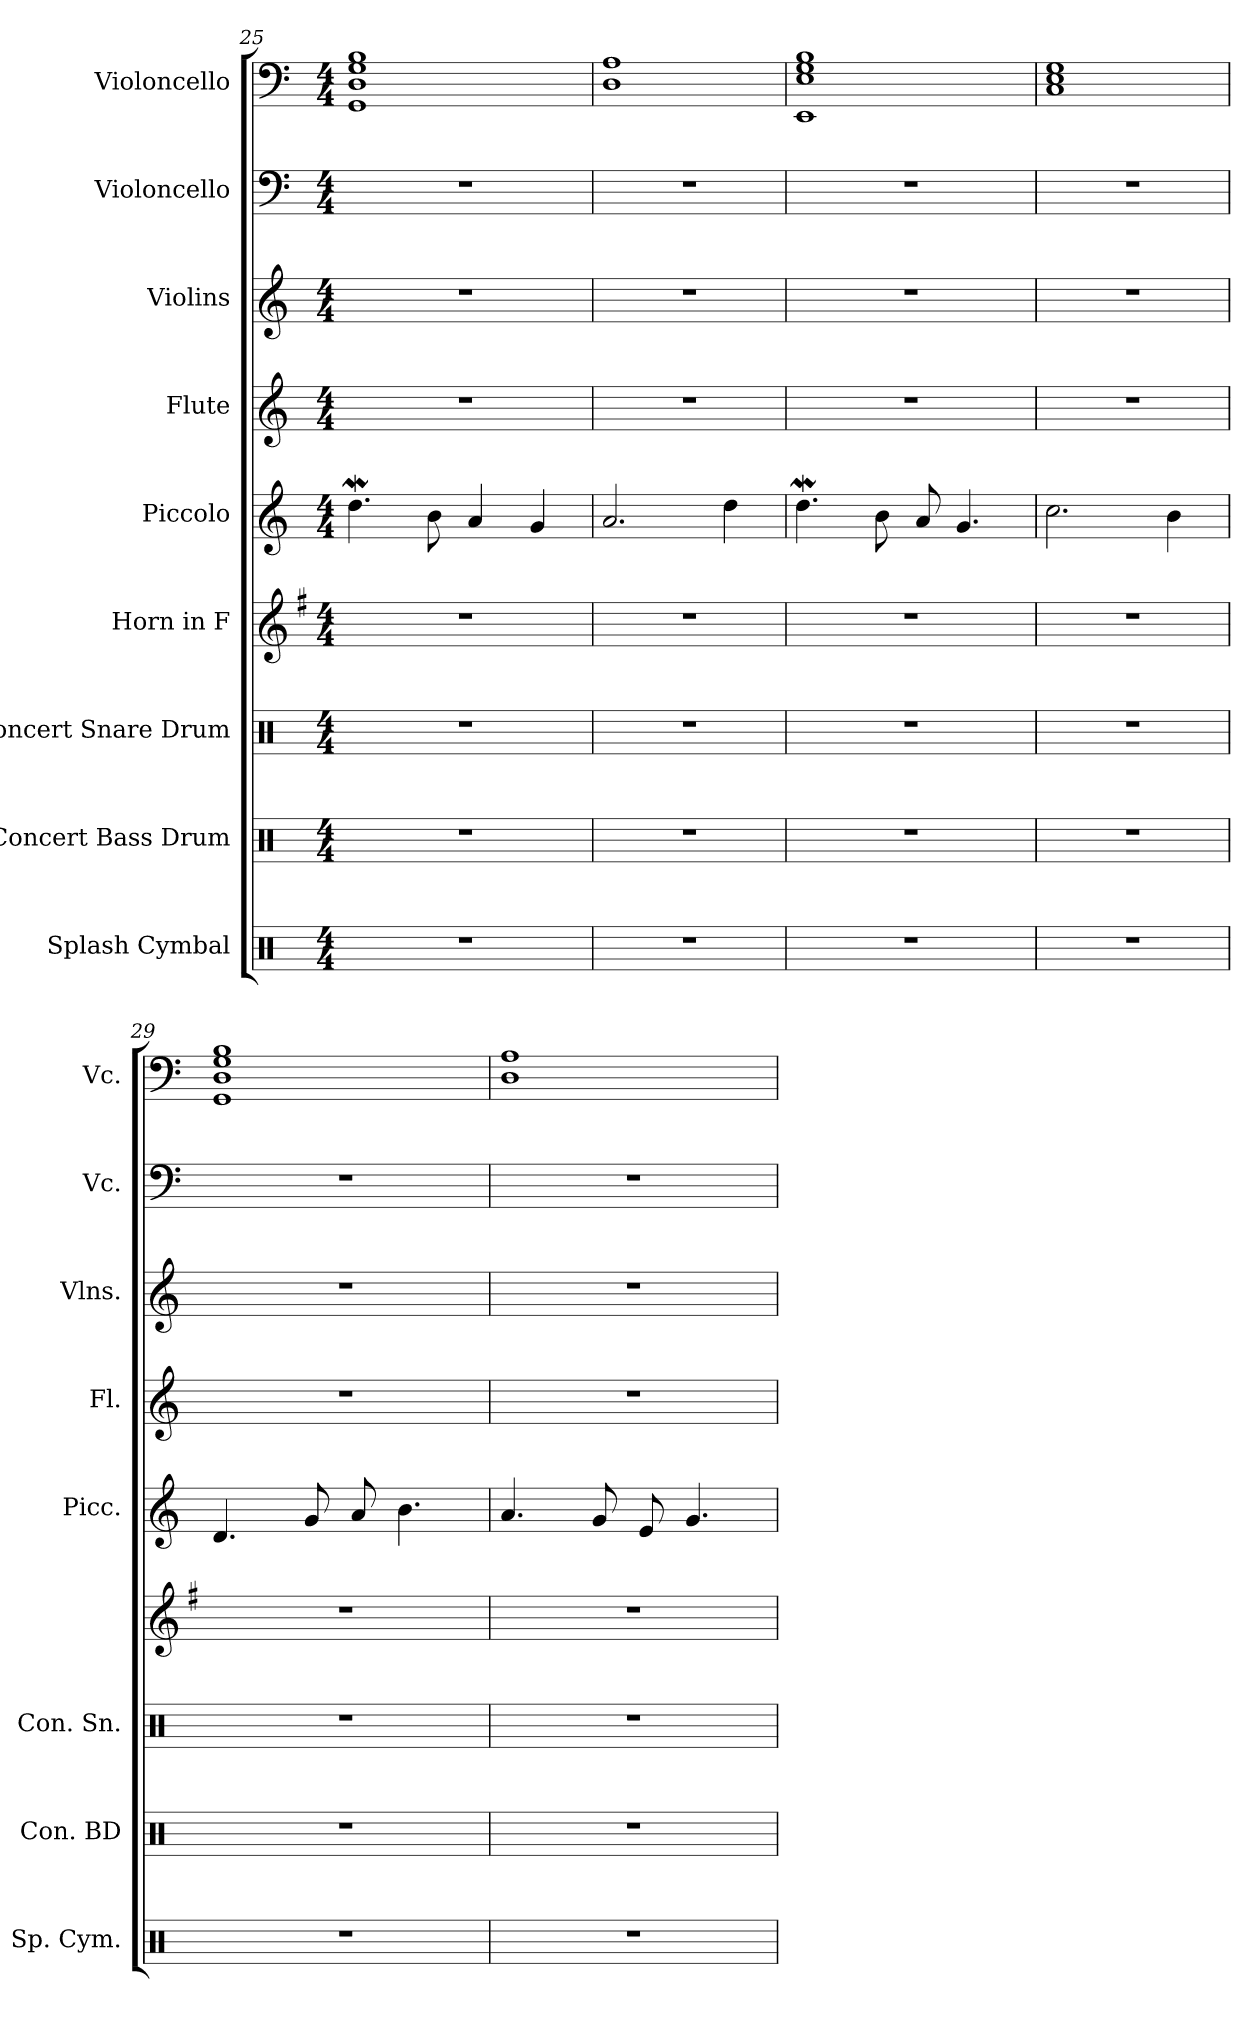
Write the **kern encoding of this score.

**kern	**kern	**kern	**kern	**kern	**kern	**kern	**kern	**kern
*part9	*part8	*part7	*part6	*part5	*part4	*part3	*part2	*part1
*staff9	*staff8	*staff7	*staff6	*staff5	*staff4	*staff3	*staff2	*staff1
*I"Splash Cymbal	*I"Concert Bass Drum	*I"Concert Snare Drum	*I"Horn in F	*I"Piccolo	*I"Flute	*I"Violins	*I"Violoncello	*I"Violoncello
*I'Sp. Cym.	*I'Con. BD	*I'Con. Sn.	*	*I'Picc.	*I'Fl.	*I'Vlns.	*I'Vc.	*I'Vc.
*clefX	*clefX	*clefX	*clefG2	*clefG2	*clefG2	*clefG2	*clefF4	*clefF4
*	*	*	*ITrd4c7	*ITrd-7c-12	*	*	*	*
*k[]	*k[]	*k[]	*k[]	*k[]	*k[]	*k[]	*k[]	*k[]
*M4/4	*M4/4	*M4/4	*M4/4	*M4/4	*M4/4	*M4/4	*M4/4	*M4/4
=25	=25	=25	=25	=25	=25	=25	=25	=25
1r	1r	1r	1r	4.dddW\	1r	1r	1r	1GG 1D 1G 1B
.	.	.	.	8bb\	.	.	.	.
.	.	.	.	4aa/	.	.	.	.
.	.	.	.	4gg/	.	.	.	.
=26	=26	=26	=26	=26	=26	=26	=26	=26
1r	1r	1r	1r	2.aa/	1r	1r	1r	1D 1A
.	.	.	.	4ddd\	.	.	.	.
=27	=27	=27	=27	=27	=27	=27	=27	=27
1r	1r	1r	1r	4.dddW\	1r	1r	1r	1EE 1E 1G 1B
.	.	.	.	8bb\	.	.	.	.
.	.	.	.	8aa/	.	.	.	.
.	.	.	.	4.gg/	.	.	.	.
=28	=28	=28	=28	=28	=28	=28	=28	=28
1r	1r	1r	1r	2.ccc\	1r	1r	1r	1C 1E 1G
.	.	.	.	4bb\	.	.	.	.
!!LO:PB:g=z
=29	=29	=29	=29	=29	=29	=29	=29	=29
1r	1r	1r	1r	4.dd/	1r	1r	1r	1GG 1D 1G 1B
.	.	.	.	8gg/	.	.	.	.
.	.	.	.	8aa/	.	.	.	.
.	.	.	.	4.bb\	.	.	.	.
=30	=30	=30	=30	=30	=30	=30	=30	=30
1r	1r	1r	1r	4.aa/	1r	1r	1r	1D 1A
.	.	.	.	8gg/	.	.	.	.
.	.	.	.	8ee/	.	.	.	.
.	.	.	.	4.gg/	.	.	.	.
=	=	=	=	=	=	=	=	=
*-	*-	*-	*-	*-	*-	*-	*-	*-
